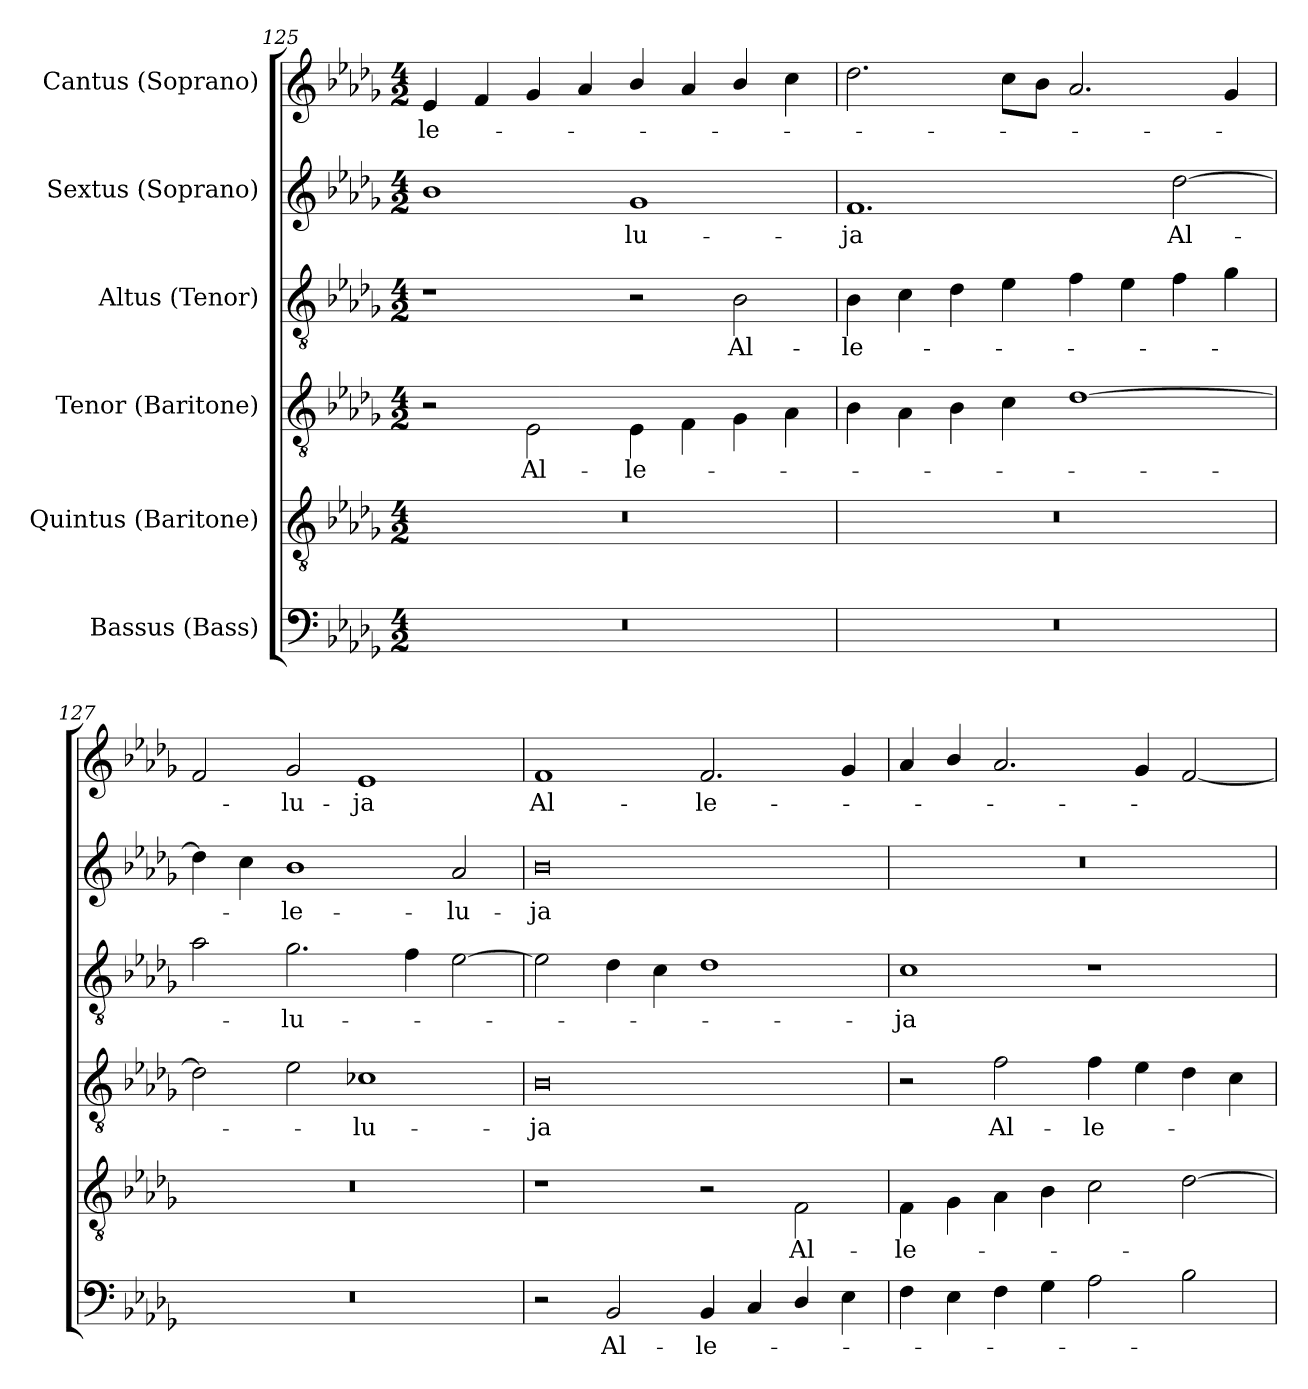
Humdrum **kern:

**kern	**text	**kern	**text	**kern	**text	**kern	**text	**kern	**text	**kern	**text
*part6	*part6	*part5	*part5	*part4	*part4	*part3	*part3	*part2	*part2	*part1	*part1
*staff6	*staff6	*staff5	*staff5	*staff4	*staff4	*staff3	*staff3	*staff2	*staff2	*staff1	*staff1
*I"Bassus (Bass)	*	*I"Quintus (Baritone)	*	*I"Tenor (Baritone)	*	*I"Altus (Tenor)	*	*I"Sextus (Soprano)	*	*I"Cantus (Soprano)	*
!!LO:PB:g=z
*clefF4	*	*clefGv2	*	*clefGv2	*	*clefGv2	*	*clefG2	*	*clefG2	*
*	*	*ITrd7c12	*	*ITrd7c12	*	*ITrd7c12	*	*	*	*	*
*k[b-e-a-d-g-]	*	*k[b-e-a-d-g-]	*	*k[b-e-a-d-g-]	*	*k[b-e-a-d-g-]	*	*k[b-e-a-d-g-]	*	*k[b-e-a-d-g-]	*
*D-:	*	*D-:	*	*D-:	*	*D-:	*	*D-:	*	*D-:	*
*M4/2	*	*M4/2	*	*M4/2	*	*M4/2	*	*M4/2	*	*M4/2	*
=125	=125	=125	=125	=125	=125	=125	=125	=125	=125	=125	=125
!LO:N:vis=1	!	!LO:N:vis=1	!	!	!	!	!	!	!	!	!
!	!	!	!	!	!	!	!	!	!	!	!LO:LY:b:color=#000000
0r	.	0r	.	2r	.	1r	.	1b-i	.	4e-i/	-le-
.	.	.	.	.	.	.	.	.	.	4fi/	.
!	!	!	!	!	!LO:LY:b:color=#000000	!	!	!	!	!	!
.	.	.	.	2EE-i\	Al-	.	.	.	.	4g-i/	.
.	.	.	.	.	.	.	.	.	.	4a-i/	.
!	!	!	!	!	!LO:LY:b:color=#000000	!	!	!	!	!	!
!	!	!	!	!	!	!	!	!	!LO:LY:b:color=#000000	!	!
.	.	.	.	4EE-i\	-le-	2r	.	1g-i	-lu-	4b-i/	.
.	.	.	.	4FFi\	.	.	.	.	.	4a-i/	.
!	!	!	!	!	!	!	!LO:LY:b:color=#000000	!	!	!	!
.	.	.	.	4GG-i\	.	2BB-i\	Al-	.	.	4b-i/	.
.	.	.	.	4AA-i\	.	.	.	.	.	4cci\	.
=126	=126	=126	=126	=126	=126	=126	=126	=126	=126	=126	=126
!LO:N:vis=1	!	!LO:N:vis=1	!	!	!	!	!	!	!	!	!
!	!	!	!	!	!	!	!LO:LY:b:color=#000000	!	!	!	!
!	!	!	!	!	!	!	!	!	!LO:LY:b:color=#000000	!	!
0r	.	0r	.	4BB-i\	.	4BB-i\	-le-	1.fi	-ja	2.dd-i\	.
.	.	.	.	4AA-i\	.	4Ci\	.	.	.	.	.
.	.	.	.	4BB-i\	.	4D-i\	.	.	.	.	.
.	.	.	.	4Ci\	.	4E-i\	.	.	.	8cci\L	.
.	.	.	.	.	.	.	.	.	.	8b-i\J	.
.	.	.	.	[1D-i	.	4Fi\	.	.	.	2.a-i/	.
.	.	.	.	.	.	4E-i\	.	.	.	.	.
!	!	!	!	!	!	!	!	!	!LO:LY:b:color=#000000	!	!
.	.	.	.	.	.	4Fi\	.	[2dd-i\	Al-	.	.
.	.	.	.	.	.	4G-i\	.	.	.	4g-i/	.
=127	=127	=127	=127	=127	=127	=127	=127	=127	=127	=127	=127
!LO:N:vis=1	!	!LO:N:vis=1	!	!	!	!	!	!	!	!	!
0r	.	0r	.	2D-i\]	.	2A-i\	.	4dd-i\]	.	2fi/	.
.	.	.	.	.	.	.	.	4cci\	.	.	.
!	!	!	!	!	!	!	!LO:LY:b:color=#000000	!	!	!	!
!	!	!	!	!	!	!	!	!	!LO:LY:b:color=#000000	!	!
!	!	!	!	!	!	!	!	!	!	!	!LO:LY:b:color=#000000
.	.	.	.	2E-i\	.	2.G-i\	-lu-	1b-i	-le-	2g-i/	-lu-
!	!	!	!	!	!LO:LY:b:color=#000000	!	!	!	!	!	!
!	!	!	!	!	!	!	!	!	!	!	!LO:LY:b:color=#000000
.	.	.	.	1C-Xi	-lu-	.	.	.	.	1e-i	-ja
.	.	.	.	.	.	4Fi\	.	.	.	.	.
!	!	!	!	!	!	!	!	!	!LO:LY:b:color=#000000	!	!
.	.	.	.	.	.	[2E-i\	.	2a-i/	-lu-	.	.
=128	=128	=128	=128	=128	=128	=128	=128	=128	=128	=128	=128
!	!	!	!	!	!LO:LY:b:color=#000000	!	!	!	!	!	!
!	!	!	!	!	!	!	!	!	!LO:LY:b:color=#000000	!	!
!	!	!	!	!	!	!	!	!	!	!	!LO:LY:b:color=#000000
2r	.	1r	.	0BB-i	-ja	2E-i\]	.	0b-i	-ja	1fi	Al-
!	!LO:LY:b:color=#000000	!	!	!	!	!	!	!	!	!	!
2BB-i/	Al-	.	.	.	.	4D-i\	.	.	.	.	.
.	.	.	.	.	.	4Ci\	.	.	.	.	.
!	!LO:LY:b:color=#000000	!	!	!	!	!	!	!	!	!	!
!	!	!	!	!	!	!	!	!	!	!	!LO:LY:b:color=#000000
4BB-i/	-le-	2r	.	.	.	1D-i	.	.	.	2.fi/	-le-
4Ci/	.	.	.	.	.	.	.	.	.	.	.
!	!	!	!LO:LY:b:color=#000000	!	!	!	!	!	!	!	!
4D-i/	.	2FFi\	Al-	.	.	.	.	.	.	.	.
4E-i\	.	.	.	.	.	.	.	.	.	4g-i/	.
=129	=129	=129	=129	=129	=129	=129	=129	=129	=129	=129	=129
!	!	!	!LO:LY:b:color=#000000	!	!	!	!	!	!	!	!
!	!	!	!	!	!	!	!LO:LY:b:color=#000000	!LO:N:vis=1	!	!	!
4Fi\	.	4FFi\	-le-	2r	.	1Ci	-ja	0r	.	4a-i/	.
4E-i\	.	4GG-i\	.	.	.	.	.	.	.	4b-i/	.
!	!	!	!	!	!LO:LY:b:color=#000000	!	!	!	!	!	!
4Fi\	.	4AA-i\	.	2Fi\	Al-	.	.	.	.	2.a-i/	.
4G-i\	.	4BB-i\	.	.	.	.	.	.	.	.	.
!	!	!	!	!	!LO:LY:b:color=#000000	!	!	!	!	!	!
2A-i\	.	2Ci\	.	4Fi\	-le-	1r	.	.	.	.	.
.	.	.	.	4E-i\	.	.	.	.	.	4g-i/	.
2B-i\	.	[2D-i\	.	4D-i\	.	.	.	.	.	[2fi/	.
.	.	.	.	4Ci\	.	.	.	.	.	.	.
=	=	=	=	=	=	=	=	=	=	=	=
*-	*-	*-	*-	*-	*-	*-	*-	*-	*-	*-	*-
